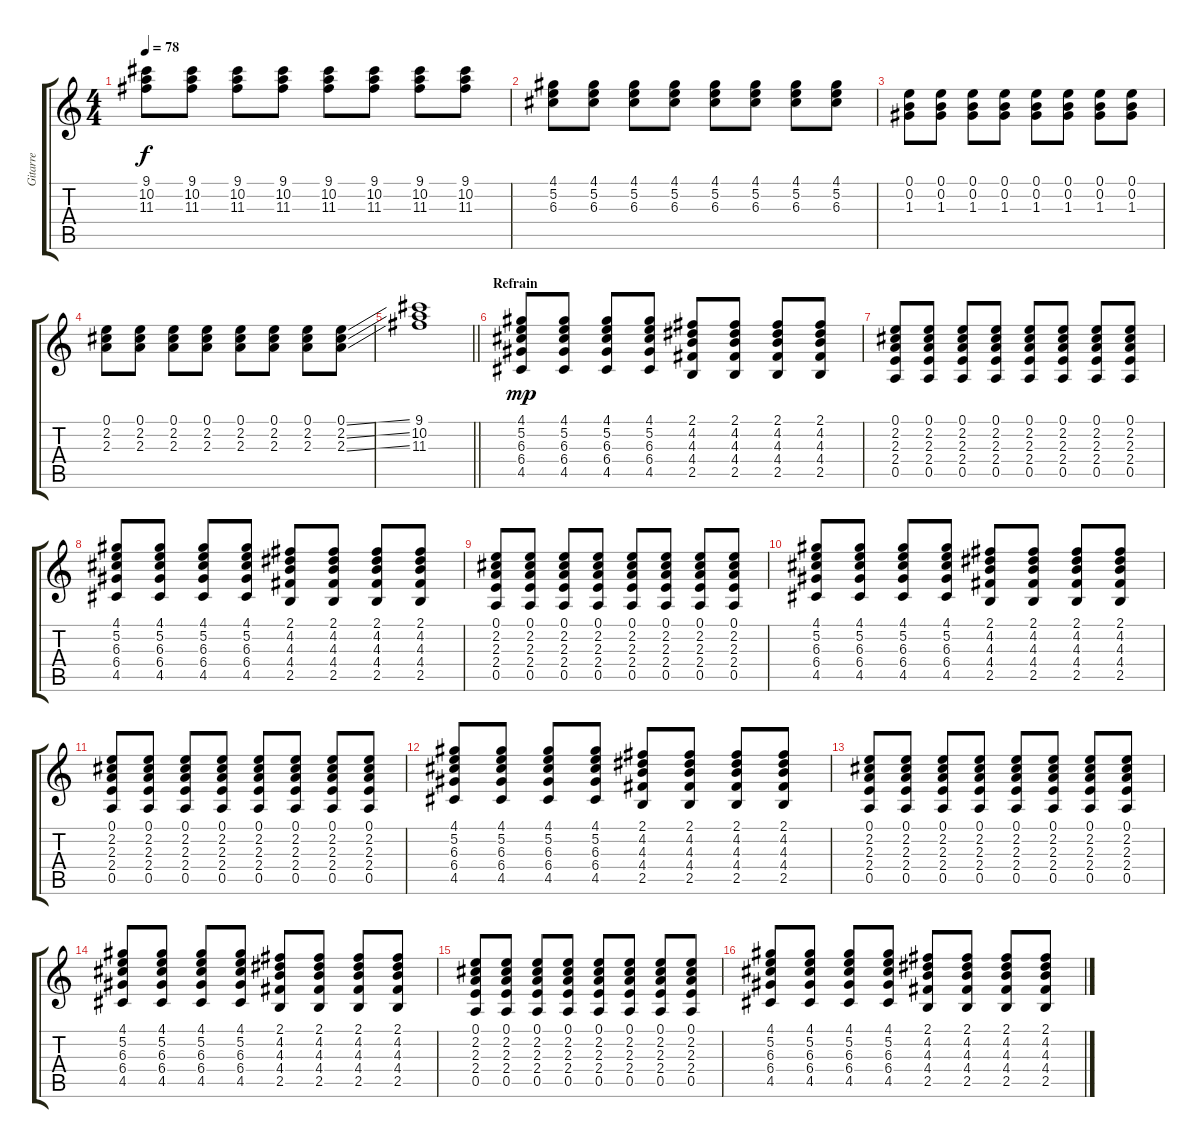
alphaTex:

\track ("Gitarre" "Gitarre") {instrument acousticguitarsteel}
\staff {score tabs}
\tuning (E4 B3 G3 D3 A2 E2) {hide}
\ts (4 4)
\tempo 78
\clef g2
\ks c
(9.1 10.2 11.3).8{dy f} (9.1 10.2 11.3).8 (9.1 10.2 11.3).8 (9.1 10.2 11.3).8 (9.1 10.2 11.3).8 (9.1 10.2 11.3).8 (9.1 10.2 11.3).8 (9.1 10.2 11.3).8 |
(4.1 5.2 6.3).8 (4.1 5.2 6.3).8 (4.1 5.2 6.3).8 (4.1 5.2 6.3).8 (4.1 5.2 6.3).8 (4.1 5.2 6.3).8 (4.1 5.2 6.3).8 (4.1 5.2 6.3).8 |
(0.1 0.2 1.3).8 (0.1 0.2 1.3).8 (0.1 0.2 1.3).8 (0.1 0.2 1.3).8 (0.1 0.2 1.3).8 (0.1 0.2 1.3).8 (0.1 0.2 1.3).8 (0.1 0.2 1.3).8 |
(0.1 2.2 2.3).8 (0.1 2.2 2.3).8 (0.1 2.2 2.3).8 (0.1 2.2 2.3).8 (0.1 2.2 2.3).8 (0.1 2.2 2.3).8 (0.1 2.2 2.3).8 (0.1{ss} 2.2{ss} 2.3{ss}).8 |
\barLineRight lightlight
(9.1 10.2 11.3).1 |
\section ("" "Refrain")
(4.1 5.2 6.3 6.4 4.5).8{dy mp} (4.1 5.2 6.3 6.4 4.5).8 (4.1 5.2 6.3 6.4 4.5).8 (4.1 5.2 6.3 6.4 4.5).8 (2.1 4.2 4.3 4.4 2.5).8 (2.1 4.2 4.3 4.4 2.5).8 (2.1 4.2 4.3 4.4 2.5).8 (2.1 4.2 4.3 4.4 2.5).8 |
(0.1 2.2 2.3 2.4 0.5).8 (0.1 2.2 2.3 2.4 0.5).8 (0.1 2.2 2.3 2.4 0.5).8 (0.1 2.2 2.3 2.4 0.5).8 (0.1 2.2 2.3 2.4 0.5).8 (0.1 2.2 2.3 2.4 0.5).8 (0.1 2.2 2.3 2.4 0.5).8 (0.1 2.2 2.3 2.4 0.5).8 |
(4.1 5.2 6.3 6.4 4.5).8 (4.1 5.2 6.3 6.4 4.5).8 (4.1 5.2 6.3 6.4 4.5).8 (4.1 5.2 6.3 6.4 4.5).8 (2.1 4.2 4.3 4.4 2.5).8 (2.1 4.2 4.3 4.4 2.5).8 (2.1 4.2 4.3 4.4 2.5).8 (2.1 4.2 4.3 4.4 2.5).8 |
(0.1 2.2 2.3 2.4 0.5).8 (0.1 2.2 2.3 2.4 0.5).8 (0.1 2.2 2.3 2.4 0.5).8 (0.1 2.2 2.3 2.4 0.5).8 (0.1 2.2 2.3 2.4 0.5).8 (0.1 2.2 2.3 2.4 0.5).8 (0.1 2.2 2.3 2.4 0.5).8 (0.1 2.2 2.3 2.4 0.5).8 |
(4.1 5.2 6.3 6.4 4.5).8 (4.1 5.2 6.3 6.4 4.5).8 (4.1 5.2 6.3 6.4 4.5).8 (4.1 5.2 6.3 6.4 4.5).8 (2.1 4.2 4.3 4.4 2.5).8 (2.1 4.2 4.3 4.4 2.5).8 (2.1 4.2 4.3 4.4 2.5).8 (2.1 4.2 4.3 4.4 2.5).8 |
(0.1 2.2 2.3 2.4 0.5).8 (0.1 2.2 2.3 2.4 0.5).8 (0.1 2.2 2.3 2.4 0.5).8 (0.1 2.2 2.3 2.4 0.5).8 (0.1 2.2 2.3 2.4 0.5).8 (0.1 2.2 2.3 2.4 0.5).8 (0.1 2.2 2.3 2.4 0.5).8 (0.1 2.2 2.3 2.4 0.5).8 |
(4.1 5.2 6.3 6.4 4.5).8 (4.1 5.2 6.3 6.4 4.5).8 (4.1 5.2 6.3 6.4 4.5).8 (4.1 5.2 6.3 6.4 4.5).8 (2.1 4.2 4.3 4.4 2.5).8 (2.1 4.2 4.3 4.4 2.5).8 (2.1 4.2 4.3 4.4 2.5).8 (2.1 4.2 4.3 4.4 2.5).8 |
(0.1 2.2 2.3 2.4 0.5).8 (0.1 2.2 2.3 2.4 0.5).8 (0.1 2.2 2.3 2.4 0.5).8 (0.1 2.2 2.3 2.4 0.5).8 (0.1 2.2 2.3 2.4 0.5).8 (0.1 2.2 2.3 2.4 0.5).8 (0.1 2.2 2.3 2.4 0.5).8 (0.1 2.2 2.3 2.4 0.5).8 |
(4.1 5.2 6.3 6.4 4.5).8 (4.1 5.2 6.3 6.4 4.5).8 (4.1 5.2 6.3 6.4 4.5).8 (4.1 5.2 6.3 6.4 4.5).8 (2.1 4.2 4.3 4.4 2.5).8 (2.1 4.2 4.3 4.4 2.5).8 (2.1 4.2 4.3 4.4 2.5).8 (2.1 4.2 4.3 4.4 2.5).8 |
(0.1 2.2 2.3 2.4 0.5).8 (0.1 2.2 2.3 2.4 0.5).8 (0.1 2.2 2.3 2.4 0.5).8 (0.1 2.2 2.3 2.4 0.5).8 (0.1 2.2 2.3 2.4 0.5).8 (0.1 2.2 2.3 2.4 0.5).8 (0.1 2.2 2.3 2.4 0.5).8 (0.1 2.2 2.3 2.4 0.5).8 |
(4.1 5.2 6.3 6.4 4.5).8 (4.1 5.2 6.3 6.4 4.5).8 (4.1 5.2 6.3 6.4 4.5).8 (4.1 5.2 6.3 6.4 4.5).8 (2.1 4.2 4.3 4.4 2.5).8 (2.1 4.2 4.3 4.4 2.5).8 (2.1 4.2 4.3 4.4 2.5).8 (2.1 4.2 4.3 4.4 2.5).8
